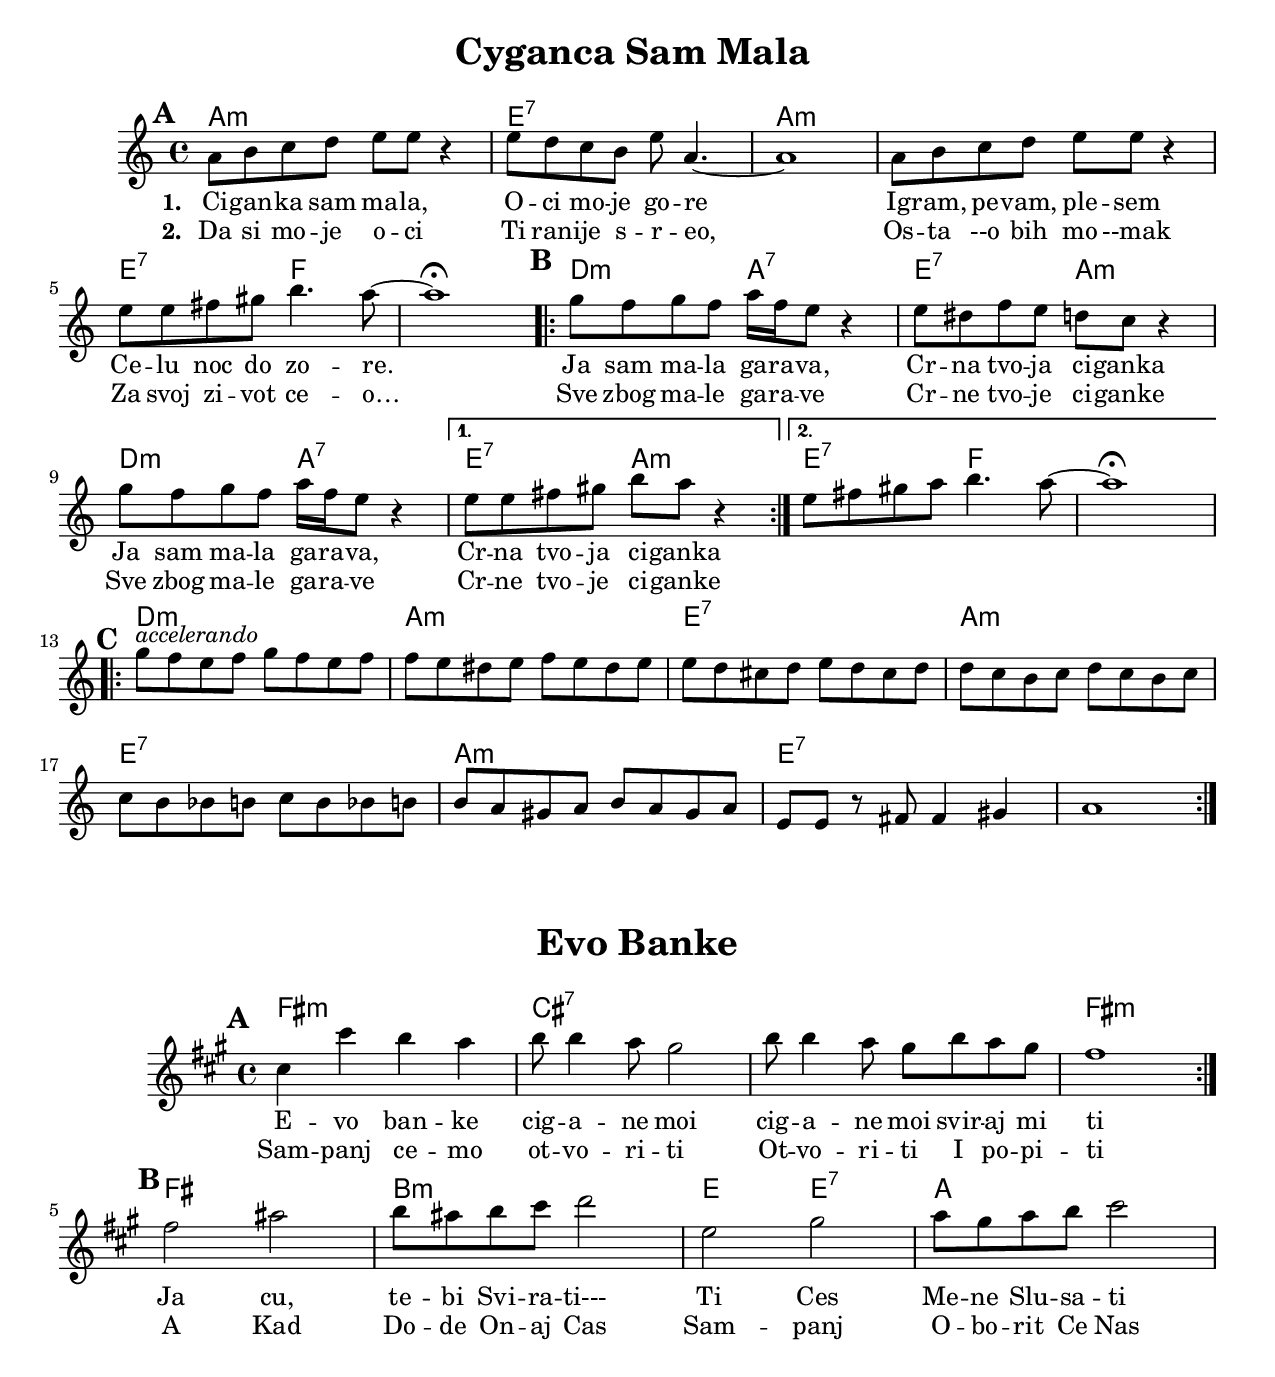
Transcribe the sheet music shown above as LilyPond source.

\version "2.18.0"
\include "english.ly"
\paper{
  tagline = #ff
  print-all-headers = ##t
  #(set-paper-size "letter")
}
date = #(strftime "%d-%m-%Y" (localtime (current-time)))


% \markup{ \italic{ \date }  }

%\markup{ Got something to say? }
\version "2.18.0"
\include "english.ly"
\paper{
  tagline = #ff
  print-all-headers = ##t
  #(set-paper-size "letter")
}
date = #(strftime "%d-%m-%Y" (localtime (current-time)))

%\markup{ \italic{ \date }  }

%\markup{ Got something to say? }

global = {
  \clef treble
  \key c\major
  \time 4/4
  \set Score.markFormatter = #format-mark-box-alphabet
}

%#################################### Melody ########################
%melody =  \transpose c d \relative c' {  %transpose for clarinet
melody = \relative c'' {
  \global
  %\partial 16*3 a16 d f   %lead in notes


  \mark \default
  a8 b c d e e r4
  %e8 d c b c a4.~
  e8 d c b e a,4.~
  a1
  a8 b c d e8 e r4 |
  e8 e fs gs b4. a8~
  a1\fermata

  %\key c\major
  \repeat volta 2{
    \mark \default
    %\repeat unfold 3{
    g8 f g f a16 f e8 r4
    e8 ds f e d c r4|

    g'8 f g f a16 f e8 r4
  }
  \alternative{
    {e8 e fs gs b a  r4}
    {
      e8 fs gs a  b4. a8~|
      a1\fermata
    }
  }

  %\bar"||"|
  \break
  \repeat volta 2{
    \mark \default
    g8 ^\markup {\italic {accelerando}} f e f g f e f
    f e ds e f e ds e
    e d cs d e d cs d
    d c b c d c b c

    c b bf b c b bf b
    b8 a gs a b a gs a|

    e8 e r8  fs8 fs4 gs4  |
    a1

  }

}
%################################# Lyrics #####################
\addlyrics{
  \set stanza = #"1. "

  Ci -- gan -- ka sam ma -- la,
  O -- ci mo -- je go -- re
  Ig -- ram, pe -- vam, ple -- sem
  Ce -- lu noc do zo -- re.

  Ja sam ma -- la﻿ ga -- ra -- va,
  Cr -- na tvo -- ja ci -- ganka
  Ja sam ma -- la﻿ ga -- ra -- va,
  Cr -- na tvo -- ja ci -- ganka
}
\addlyrics {
  \set stanza = #"2. "
  Da si mo -- je o -- ci
  Ti ran -- ije s -- r -- eo,
  Os -- ta --o bih mo --mak
  Za svoj zi -- vot ce -- o…

  Sve zbog ma -- le ga -- ra -- ve
  Cr -- ne tvo -- je ci -- ganke
  Sve zbog ma -- le ga -- ra -- ve
  Cr -- ne tvo -- je ci -- ganke
}
%{\addlyrics {
  \set stanza = #"3. "
  Kad ti o -- ci gle -- dam,
  Za -- bo -- ra -- vi tu -- gu
  Sr -- ce ho -- ce jed -- no,
  Ra -- zum tra -- zi dru -- go

  Sve zbog ma -- le ga -- ra -- ve
  Crne tvo -- je ci -- gan -- ke
   Sve zbog ma -- le ga -- ra -- ve
  Crne tvo -- je ci -- gan -- ke
%}


%################################# Chords #######################
harmonies = \chordmode {
  a1:m
  e1:7
  a1*2:m
  e2:7
  f2*3 % Dushka has the F only on last note of measure
  %
  d2:m a2:7
  e2:7 a2:m
  %d2:m a2:7
  %e2:7 a2:m
  d2:m a2:7
  e2:7 a2:m

  e2:7 f2~
  f1
%%%%%%%%
  d1:m
  a1:m
  e1:7
  a1:m
  e1:7
  a1:m
  e1:7

}

\score {
  <<
    \new ChordNames {
      \set chordChanges = ##t
      \harmonies
    }
    \new Staff   \melody
  >>
  \header{
    title= "Cyganca Sam Mala "
    subtitle=""
    composer= ""
    instrument =""
    arranger= ""
  }
  \layout{indent = 1.0\cm}
  \midi {
    \tempo 4 = 120

    % \midi { }
  }
}
%{
% more verses:
\markup{}
\markup {
  \fill-line {
    \hspace #0.1 % distance from left margin
    \column {
      \line { "1."
	\column {
	  ""
	}
      }
      \hspace #0.2 % vertical distance between verses
      \line { "2."
	\column {
	 ""
	}
      }
    }
    \hspace #0.1  % horiz. distance between columns
    \column {
      \line { "3."
	\column {
	  ""
	}
      }
      \hspace #0.2 % distance between verses
      \line { "4."
	\column {
	 ""
	}
      }
    }
    \hspace #0.1 % distance to right margin
  }
}

%}

%{
Ciganka sam mala,
Oci moje gore
Igram, pevam, plesem
Celu noc do zore.

Ja sam mala﻿ garava,
Crna tvoja ciganka x4

Da si moje oci
Ti ranije sreo,
Ostao bih momak
Za svoj zivot ceo…

Sve zbog male garave
Crne tvoje ciganke x4

Kad ti oci gledam,
Zaboravi tugu
Srce hoce jedno,
Razum trazi drugo

Sve zbog male garave
Crne tvoje ciganke x4

Evo banke cigane moj
Cigane moj, sviraj mi ti x2

Ja cu tebi pevati
Ti ces meni svirati

Evo banke cigane moj
Cigane moj, sviraj mi ti

Sampanj ce mo otvoriti
Otvoriti i popiti (x2)

A kad dodje onaj cas,
Sampanj obori ce nas

Evo banke cigane﻿ moj
Cigane moj, sviraj mi ti

Am a little gipsy girl (Translation)
Am a little gipsy girl
My eyes are burning
I play, sing and dance
All the night ’till dawn

I’m you little swarthy(?)
Dark-haired gipsy girl x4

Had you earlier met my eyes
You’d be a boy
For your entire life…
All because of your little swarthy
Dark-haired gipsy girl x4

When I look into your eyes
I forget﻿ all sorrow
The hart wants one thing
The mind yearns for another.

All because of your little swarthy
Dark-haired gipsy girl x4

%}


global = {
  \clef treble
  \key e \minor
  \time 4/4
  \set Score.markFormatter = #format-mark-box-alphabet
}

%#################################### Melody ########################
melody = \relative c'' {
  \global
  %\partial 16*3 a16 d f   %lead in notes

  \repeat volta 2{
   \mark \default
   b4 b' a g
   a8 a4 g8 fs2
   a8 a4 g8 fs[ a g fs]
   e1
  }
  %{
  \alternative {
    {
      \afterGrace g1{g'16 [d ef c] d [bf c a] g[d e fs] g[a bf c] }
    }


      {g'16 [d ef c] d [bf c a] g[d e fs] g [a g fs] }

  }
  %}

  \break

 \mark \default
  e2 gs
  %c8 [bf c d] ef16[  \footnote #'(-1 . 3) "Decoration"f ef d] a[bf f ef]
  a8[gs a b] c2
  d,2 fs
  g8[fs g a] b2
  %bf8[a bf c] d16[ef d c] bf[a g fs]


  %{
  \alternative {
    {
      \afterGrace g1 \coda ^\markup{D.C. al Coda}{g'16 [d ef c] d [bf c a] g[d e fs] g[a bf c] }

    }

    {g'16 [d ef c] d [bf c a] g[d e fs] g [a g fs] }
  }

  %}


   \break
   %g2 ^\markup{Coda}( \coda g8) r r4|
   %e4-.-> d-.-> g2->


}

%################################# Lyrics #####################

\addlyrics {
  E -- vo ban -- ke
  cig -- a -- ne moi
  cig -- a -- ne moi
  svir  -- aj mi ti
  %\repeat unfold 16 \skip2
  Ja cu, te -- bi Svi -- ra -- ti---
  %\repeat unfold 7 \skip2
  Ti Ces Me -- ne Slu -- sa -- ti
  %\repeat unfold 7 \skip2
  % E -- vo ban -- ke
  %cig -- a -- ne moi
 % cig -- a -- ne moi
  %svir  -- aj mi ti
}
\addlyrics{
  %\repeat unfold 16 \skip2
  Sam -- panj ce -- mo ot -- vo -- ri -- ti
  %\repeat unfold 7 \skip2
Ot -- vo -- ri -- ti I po -- pi -- ti
}

\addlyrics{
  \repeat unfold 16 \skip2
  A Kad Do -- de On -- aj Cas
  %\repeat unfold 7 \skip2
  Sam -- panj O -- bo -- rit Ce Nas
}
%{
Sampanj cemo otvoriti
Otvoriti I popiti

A Kad Dode Onaj Cas
Sampanj Oborit Ce Nas
%}
%################################# Chords #######################
harmonies = \chordmode {
    e1:m
    b1*2:7
    %c2:m d2:7
    e1:m
    %b
    e1 %g2:7
    a1:m
    d2 d2:7
    g4*4 %d2:7


    %c
    %{
    g1:m
    d1:7
    c2:m d2:7 g1:m
    %d
    g2 g2:7 c1:m
    f2 f2:7
    bf4*3 d4:7
    g1:m
    d1:7
    c2:m d2:7
    g1:m
    %}
    %coda
    %g1:m
    %c4:m d4:7 g2:m

}

\score {
  <<
    \new ChordNames {
      \set chordChanges = ##t
      \transpose e' fs' \harmonies
    }
    \new Voice = "one" { \autoBeamOff \transpose e' fs' \melody }
  >>
  \header{
    title= "Evo Banke"
    subtitle=""
    composer= ""
    instrument =""
    arranger= ""
  }
  \layout{ }
  \midi {
    \tempo 4 = 120

    % \midi { }
  }
}
%{
% more verses:
\markup{}
\markup {
  \fill-line {
    \hspace #0.1 % distance from left margin
    \column {
      \line { "1."
	\column {
	  ""
	}
      }
      \hspace #0.2 % vertical distance between verses
      \line { "2."
	\column {
	 ""
	}
      }
    }
    \hspace #0.1  % horiz. distance between columns
    \column {
      \line { "3."
	\column {
	  ""
	}
      }
      \hspace #0.2 % distance between verses
      \line { "4."
	\column {
	 ""
	}

%}

